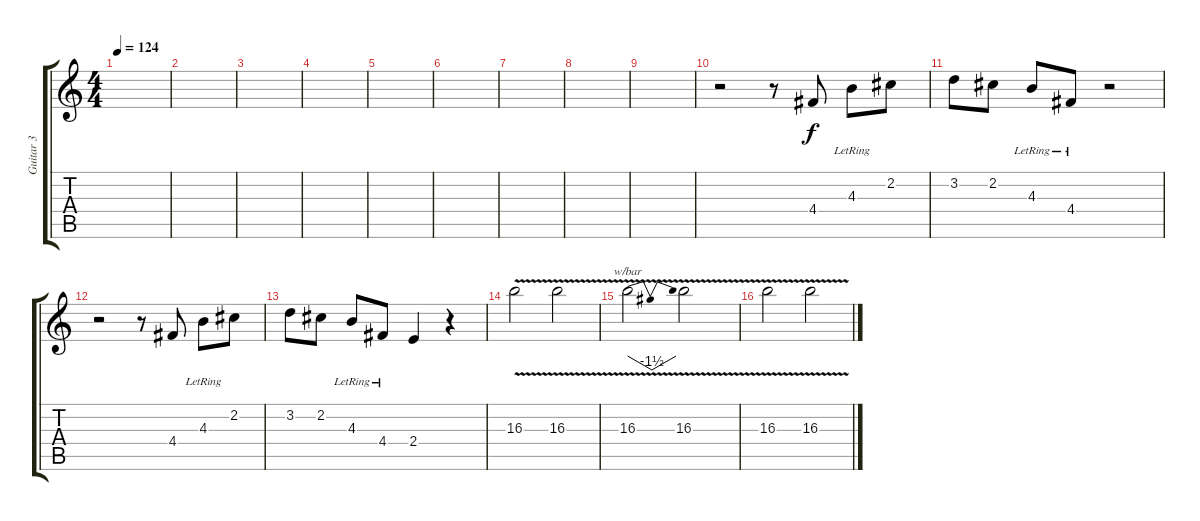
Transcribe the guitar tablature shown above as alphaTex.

\track ("Guitar 3" "Guitar 3") {instrument overdrivenguitar}
\staff {score tabs}
\tuning (E4 B3 G3 D3 A2 E2) {hide}
\ts (4 4)
\tempo 124
\clef g2
\ks c
|
|
|
|
|
|
|
|
|
r.2 r.8 4.4.8 4.3{lr}.8 2.2.8 |
3.2.8 2.2.8 4.3{lr}.8 4.4{lr}.8 r.2 |
r.2 r.8 4.4.8 4.3{lr}.8 2.2.8 |
3.2.8 2.2.8 4.3{lr}.8 4.4{lr}.8 2.4.4 r.4 |
16.3{v}.2 16.3{v}.2 |
16.3{v}.2{tbe (dip default 0 0 30 -6 60 0)} 16.3{v}.2 |
16.3{v}.2 16.3{v}.2
